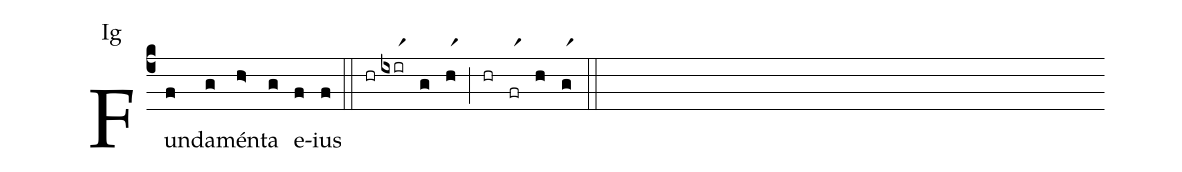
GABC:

annotation: Ig;
%%
(c4)Fun(f)da(g)mén(h>)ta(g) e(f)ius(f) (::) (hr)(ixirr1)(g)(hr1)(;)(hr)(frr1)(h)(gr1)(::)
